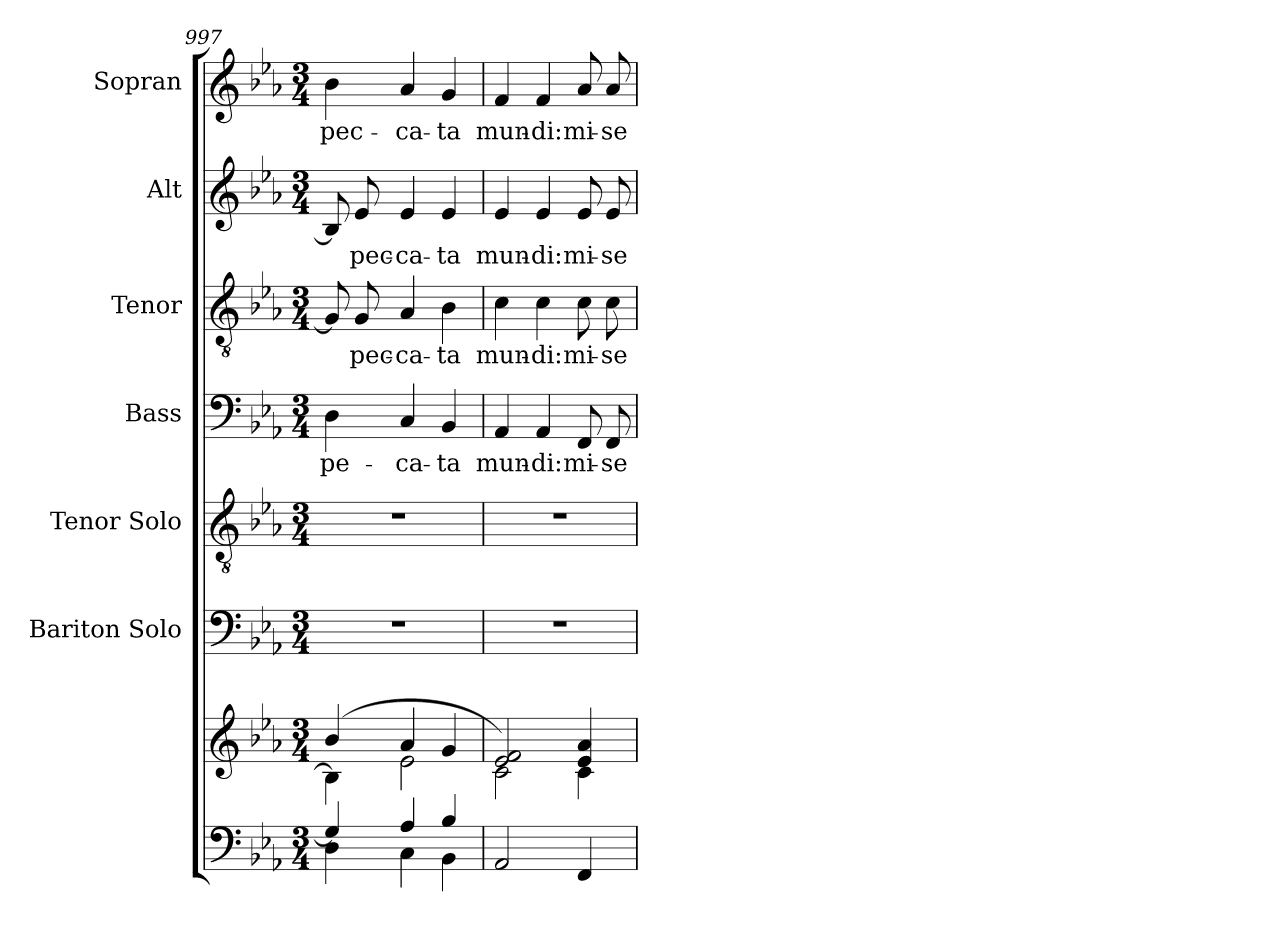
**kern	**kern	**kern	**kern	**kern	**text	**kern	**text	**kern	**text	**kern	**text
*part7	*part7	*part6	*part5	*part4	*part4	*part3	*part3	*part2	*part2	*part1	*part1
*staff8	*staff7	*staff6	*staff5	*staff4	*staff4	*staff3	*staff3	*staff2	*staff2	*staff1	*staff1
*	*	*I"Bariton Solo	*I"Tenor Solo	*I"Bass	*	*I"Tenor	*	*I"Alt	*	*I"Sopran	*
*	*	*	*	*I'B.	*	*I'T.	*	*I'A.	*	*I'S.	*
*clefF4	*clefG2	*clefF4	*clefGv2	*clefF4	*	*clefGv2	*	*clefG2	*	*clefG2	*
*k[b-e-a-]	*k[b-e-a-]	*k[b-e-a-]	*k[b-e-a-]	*k[b-e-a-]	*	*k[b-e-a-]	*	*k[b-e-a-]	*	*k[b-e-a-]	*
*E-:	*E-:	*E-:	*E-:	*E-:	*	*E-:	*	*E-:	*	*E-:	*
*M3/4	*M3/4	*M3/4	*M3/4	*M3/4	*	*M3/4	*	*M3/4	*	*M3/4	*
=997	=997	=997	=997	=997	=997	=997	=997	=997	=997	=997	=997
*^	*^	*	*	*	*	*	*	*	*	*	*
!	!	!	!	!	!	!	!LO:LY:b	!	!	!	!	!	!LO:LY:b
(4G/]	4D\	(4b-/	4B-\]	2.r	2.r	4D\	pe-	8G/]	.	8B-/]	.	4b-\	pec-
!	!	!	!	!	!	!	!	!	!LO:LY:b	!	!LO:LY:b	!	!
.	.	.	.	.	.	.	.	8G/	pec-	8e-/	pec-	.	.
!	!	!	!	!	!	!	!LO:LY:b	!	!LO:LY:b	!	!LO:LY:b	!	!LO:LY:b
4A-/	4C\	4a-/	2e-\	.	.	4C/	-ca-	4A-/	-ca-	4e-/	-ca-	4a-/	-ca-
!	!	!	!	!	!	!	!LO:LY:b	!	!LO:LY:b	!	!LO:LY:b	!	!LO:LY:b
4B-/	4BB-\	4g/	.	.	.	4BB-/	-ta	4B-\	-ta	4e-/	-ta	4g/	-ta
=998	=998	=998	=998	=998	=998	=998	=998	=998	=998	=998	=998	=998	=998
!	!	!	!	!	!	!	!LO:LY:b	!	!LO:LY:b	!	!LO:LY:b	!	!LO:LY:b
*v	*v	*	*	*	*	*	*	*	*	*	*	*	*
2AA-/	2e-/ 2f/)	2c\)	2.r	2.r	4AA-/	mun-	4c\	mun-	4e-/	mun-	4f/	mun-
!	!	!	!	!	!	!LO:LY:b	!	!LO:LY:b	!	!LO:LY:b	!	!LO:LY:b
.	.	.	.	.	4AA-/	-di:	4c\	-di:	4e-/	-di:	4f/	-di:
!	!	!	!	!	!	!LO:LY:b	!	!LO:LY:b	!	!LO:LY:b	!	!LO:LY:b
4FF/	4e-/ 4a-/	4c\	.	.	8FF/	mi-	8c\	mi-	8e-/	mi-	8a-/	mi-
!	!	!	!	!	!	!LO:LY:b	!	!LO:LY:b	!	!LO:LY:b	!	!LO:LY:b
.	.	.	.	.	8FF/	-se-	8c\	-se-	8e-/	-se-	8a-/	-se-
*	*v	*v	*	*	*	*	*	*	*	*	*	*
=	=	=	=	=	=	=	=	=	=	=	=
*-	*-	*-	*-	*-	*-	*-	*-	*-	*-	*-	*-
